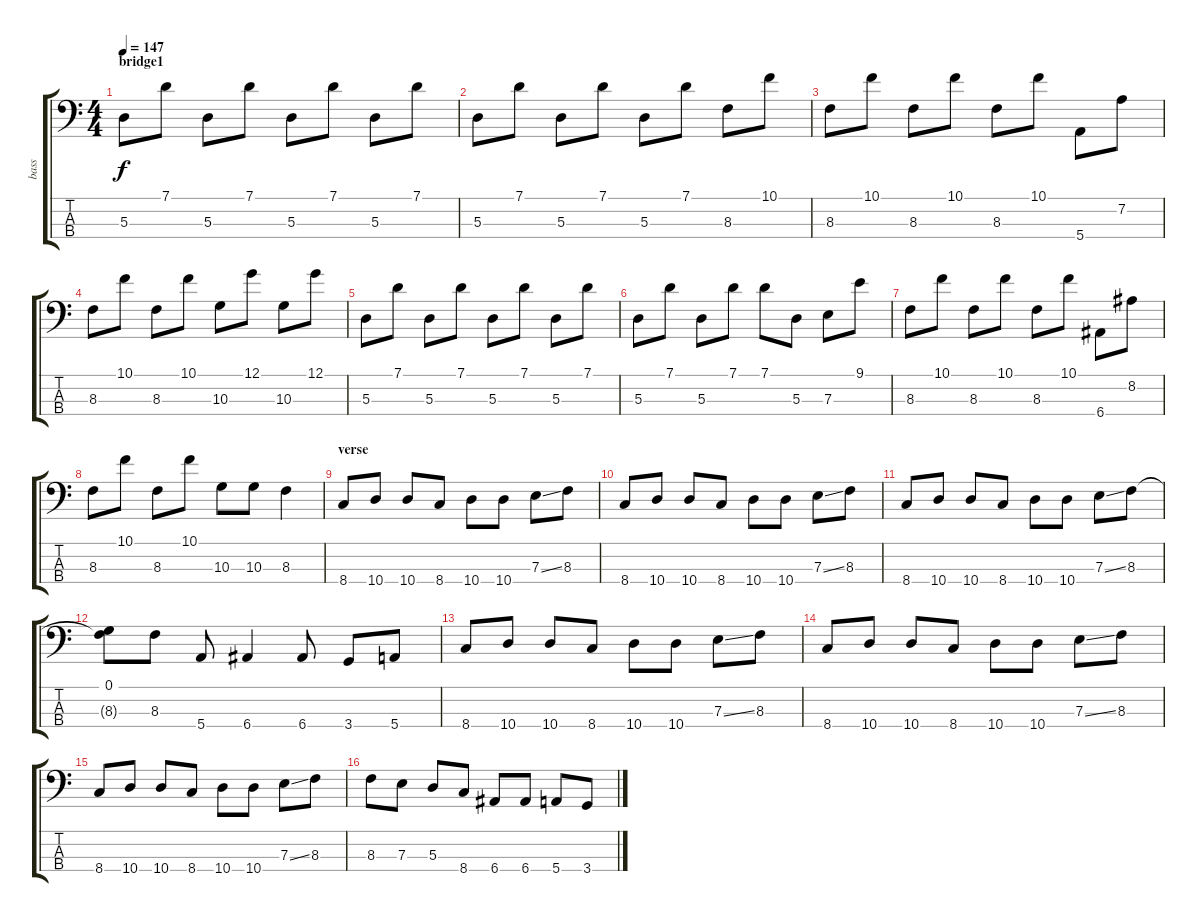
\track ("bass" "bass") {instrument electricbasspick}
\staff {score tabs}
\tuning (G2 D2 A1 E1) {hide}
\ts (4 4)
\section ("" "bridge1")
\tempo 147
\clef f4
\ks c
5.3.8{dy f} 7.1.8 5.3.8 7.1.8 5.3.8 7.1.8 5.3.8 7.1.8 |
5.3.8 7.1.8 5.3.8 7.1.8 5.3.8 7.1.8 8.3.8 10.1.8 |
8.3.8 10.1.8 8.3.8 10.1.8 8.3.8 10.1.8 5.4.8 7.2.8 |
8.3.8 10.1.8 8.3.8 10.1.8 10.3.8 12.1.8 10.3.8 12.1.8 |
5.3.8 7.1.8 5.3.8 7.1.8 5.3.8 7.1.8 5.3.8 7.1.8 |
5.3.8 7.1.8 5.3.8 7.1.8 7.1.8 5.3.8 7.3.8 9.1.8 |
8.3.8 10.1.8 8.3.8 10.1.8 8.3.8 10.1.8 6.4.8 8.2.8 |
8.3.8 10.1.8 8.3.8 10.1.8 10.3.8 10.3.8 8.3.4 |
\section ("" "verse")
8.4.8 10.4.8 10.4.8 8.4.8 10.4.8 10.4.8 7.3{ss}.8 8.3.8 |
8.4.8 10.4.8 10.4.8 8.4.8 10.4.8 10.4.8 7.3{ss}.8 8.3.8 |
8.4.8 10.4.8 10.4.8 8.4.8 10.4.8 10.4.8 7.3{ss}.8 8.3.8 |
(0.1 8.3{t}).8 8.3.8 5.4.8 6.4.4 6.4.8 3.4.8 5.4.8 |
8.4.8 10.4.8 10.4.8 8.4.8 10.4.8 10.4.8 7.3{ss}.8 8.3.8 |
8.4.8 10.4.8 10.4.8 8.4.8 10.4.8 10.4.8 7.3{ss}.8 8.3.8 |
8.4.8 10.4.8 10.4.8 8.4.8 10.4.8 10.4.8 7.3{ss}.8 8.3.8 |
8.3.8 7.3.8 5.3.8 8.4.8 6.4.8 6.4.8 5.4.8 3.4.8
